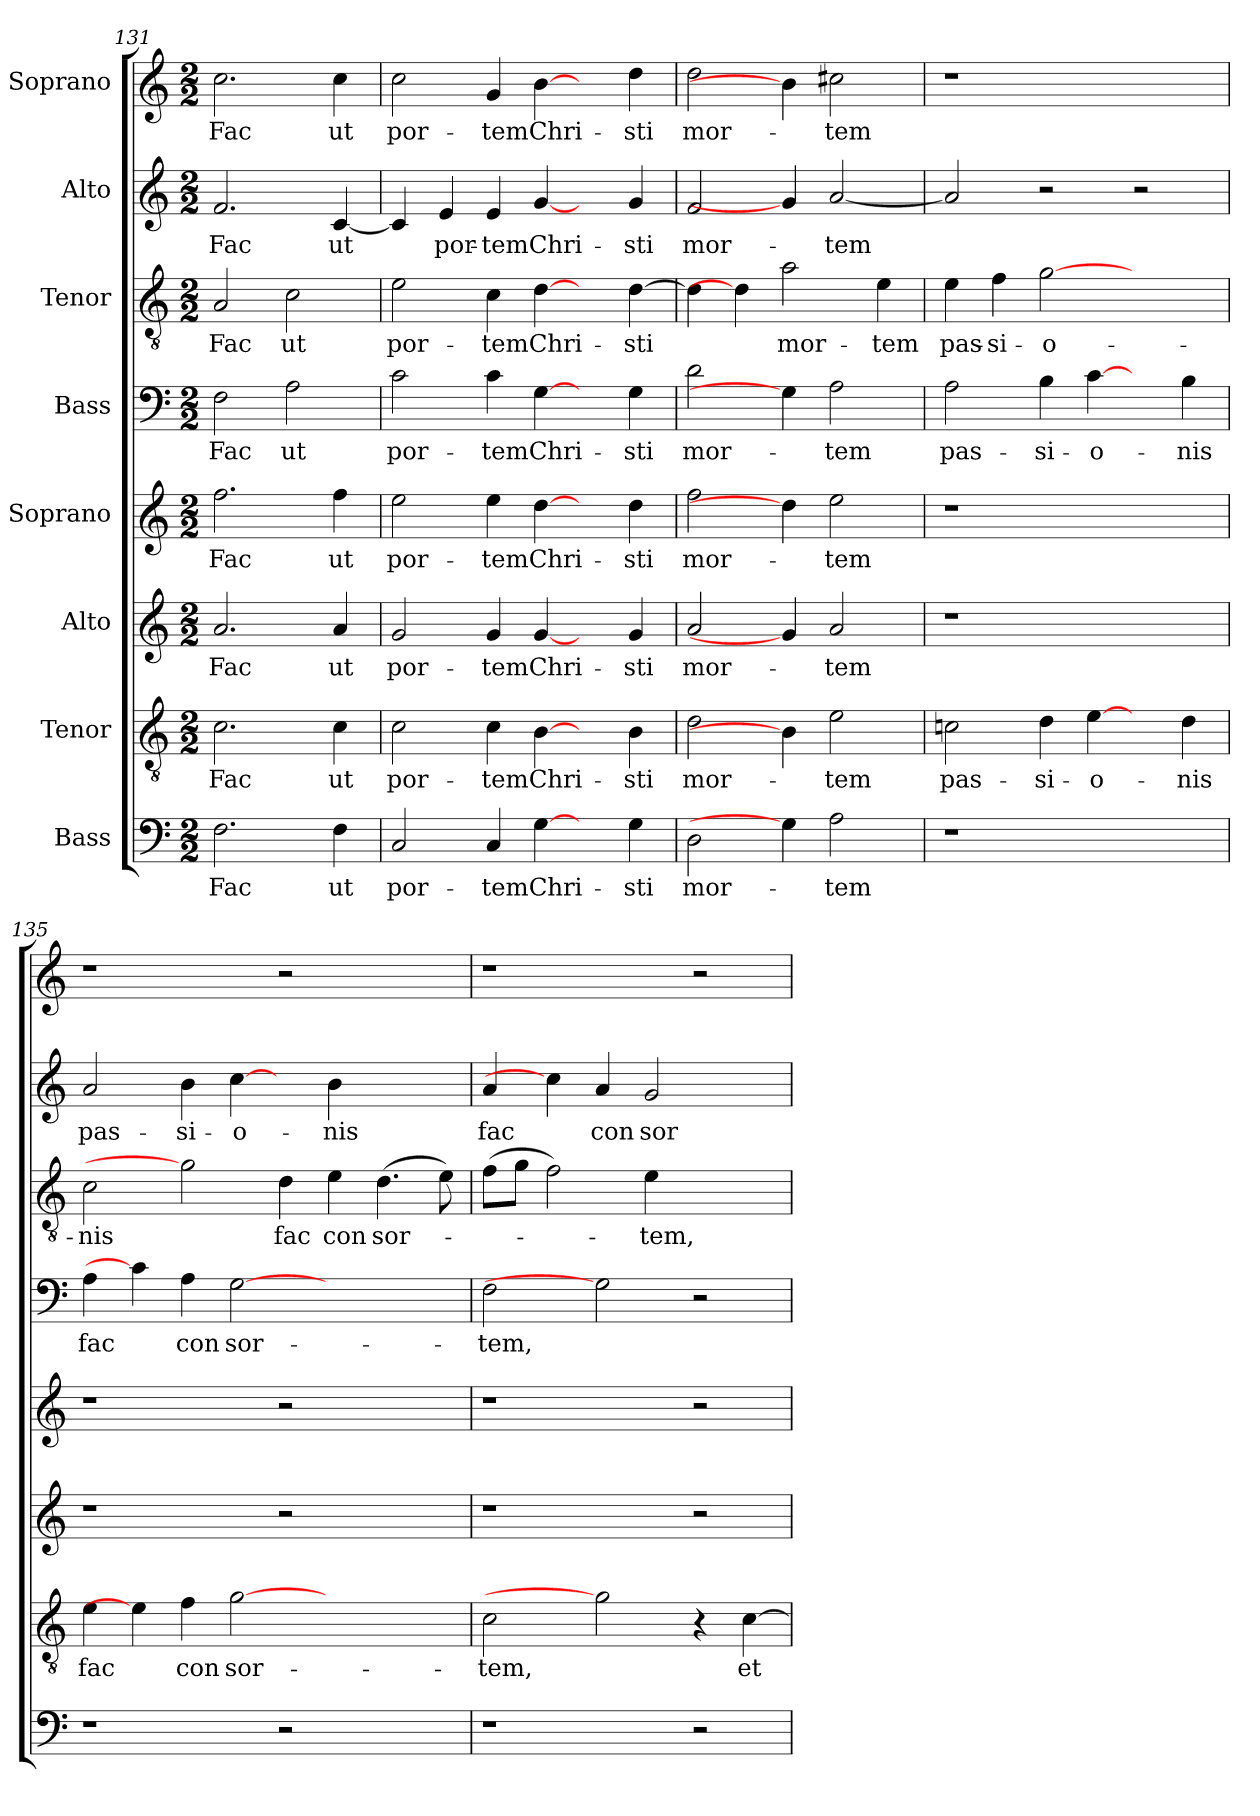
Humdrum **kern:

**kern	**text	**kern	**text	**kern	**text	**kern	**text	**kern	**text	**kern	**text	**kern	**text	**kern	**text
*part8	*part8	*part7	*part7	*part6	*part6	*part5	*part5	*part4	*part4	*part3	*part3	*part2	*part2	*part1	*part1
*staff8	*staff8	*staff7	*staff7	*staff6	*staff6	*staff5	*staff5	*staff4	*staff4	*staff3	*staff3	*staff2	*staff2	*staff1	*staff1
*I"Bass	*	*I"Tenor	*	*I"Alto	*	*I"Soprano	*	*I"Bass	*	*I"Tenor	*	*I"Alto	*	*I"Soprano	*
*clefF4	*	*clefGv2	*	*clefG2	*	*clefG2	*	*clefF4	*	*clefGv2	*	*clefG2	*	*clefG2	*
*k[]	*	*k[]	*	*k[]	*	*k[]	*	*k[]	*	*k[]	*	*k[]	*	*k[]	*
*C:	*	*C:	*	*C:	*	*C:	*	*C:	*	*C:	*	*C:	*	*C:	*
*M2/2	*	*M2/2	*	*M2/2	*	*M2/2	*	*M2/2	*	*M2/2	*	*M2/2	*	*M2/2	*
=131	=131	=131	=131	=131	=131	=131	=131	=131	=131	=131	=131	=131	=131	=131	=131
2.F\	Fac	2.c\	Fac	2.a/	Fac	2.ff\	Fac	2F\	Fac	2A/	Fac	2.f/	Fac	2.cc\	Fac
.	.	.	.	.	.	.	.	2A\	ut	2c\	ut	.	.	.	.
4F\	ut	4c\	ut	4a/	ut	4ff\	ut	.	.	.	.	[4c/	ut	4cc\	ut
=132	=132	=132	=132	=132	=132	=132	=132	=132	=132	=132	=132	=132	=132	=132	=132
2C/	por-	2c\	por-	2g/	por-	2ee\	por-	2c\	por-	2e\	por-	4c/]	.	2cc\	por-
.	.	.	.	.	.	.	.	.	.	.	.	4e/	por-	.	.
4C/	-tem	4c\	-tem	4g/	-tem	4ee\	-tem	4c\	-tem	4c\	-tem	4e/	-tem	4g/	-tem
[4G\	Chri-	[4B\	Chri-	[4g/	Chri-	[4dd\	Chri-	[4G\	Chri-	[4d\	Chri-	[4g/	Chri-	[4b\	Chri-
4ryy	.	4ryy	.	4ryy	.	4ryy	.	4ryy	.	4ryy	.	4ryy	.	4ryy	.
4G\	-sti	4B\	-sti	4g/	-sti	4dd\	-sti	4G\	-sti	[4d\	-sti	4g/	-sti	4dd\	-sti
=133	=133	=133	=133	=133	=133	=133	=133	=133	=133	=133	=133	=133	=133	=133	=133
2D\	mor-	2d\	mor-	2a/	mor-	2ff\	mor-	2d\	mor-	4d\]	.	2f/	mor-	2dd\	mor-
.	.	.	.	.	.	.	.	.	.	4d\]	.	.	.	.	.
4G\]	.	4B\]	.	4g/]	.	4dd\]	.	4G\]	.	2a\	mor-	4g/]	.	4b\]	.
2A\	-tem	2e\	-tem	2a/	-tem	2ee\	-tem	2A\	-tem	.	.	[2a/	-tem	2cc#X\	-tem
.	.	.	.	.	.	.	.	.	.	4e\	-tem	.	.	.	.
=134	=134	=134	=134	=134	=134	=134	=134	=134	=134	=134	=134	=134	=134	=134	=134
1r	.	2cn\	pas-	1r	.	1r	.	2A\	pas-	4e\	pas-	2a/]	.	1r	.
.	.	.	.	.	.	.	.	.	.	4f\	-si-	.	.	.	.
.	.	4d\	-si-	.	.	.	.	4B\	-si-	[2g	-o-	2r	.	.	.
.	.	[4e\	-o-	.	.	.	.	[4c\	-o-	.	.	.	.	.	.
2ryy	.	4ryy	.	2ryy	.	2ryy	.	4ryy	.	2ryy	.	2r	.	2ryy	.
.	.	4d\	-nis	.	.	.	.	4B\	-nis	.	.	.	.	.	.
=135	=135	=135	=135	=135	=135	=135	=135	=135	=135	=135	=135	=135	=135	=135	=135
1r	.	4e\	fac	1r	.	1r	.	4A\	fac	2c\	-nis	2a/	pas-	1r	.
.	.	4e\]	.	.	.	.	.	4c\]	.	.	.	.	.	.	.
.	.	4f\	con	.	.	.	.	4A\	con	2g]	.	4b\	-si-	.	.
.	.	[2g	sor-	.	.	.	.	[2G	sor-	.	.	[4cc\	-o-	.	.
2r	.	.	.	2r	.	2r	.	.	.	4d\	fac	4ryy	.	2r	.
.	.	2.ryy	.	.	.	.	.	2.ryy	.	4e\	con	4b\	-nis	.	.
2ryy	.	.	.	2ryy	.	2ryy	.	.	.	(4.d\	sor-	2ryy	.	2ryy	.
.	.	.	.	.	.	.	.	.	.	8e\)	.	.	.	.	.
!!LO:PB:g=z
=136	=136	=136	=136	=136	=136	=136	=136	=136	=136	=136	=136	=136	=136	=136	=136
1r	.	2c\	-tem,	1r	.	1r	.	2F\	-tem,	(8f\L	.	4a/	fac	1r	.
.	.	.	.	.	.	.	.	.	.	8g\J	.	.	.	.	.
.	.	.	.	.	.	.	.	.	.	2f\)	.	4cc\]	.	.	.
.	.	2g]	.	.	.	.	.	2G]	.	.	.	4a/	con	.	.
.	.	.	.	.	.	.	.	.	.	4e\	-tem,	2g/	sor-	.	.
2r	.	4r	.	2r	.	2r	.	2r	.	2ryy	.	.	.	2r	.
.	.	[4c\	et	.	.	.	.	.	.	.	.	4ryy	.	.	.
=	=	=	=	=	=	=	=	=	=	=	=	=	=	=	=
*-	*-	*-	*-	*-	*-	*-	*-	*-	*-	*-	*-	*-	*-	*-	*-
